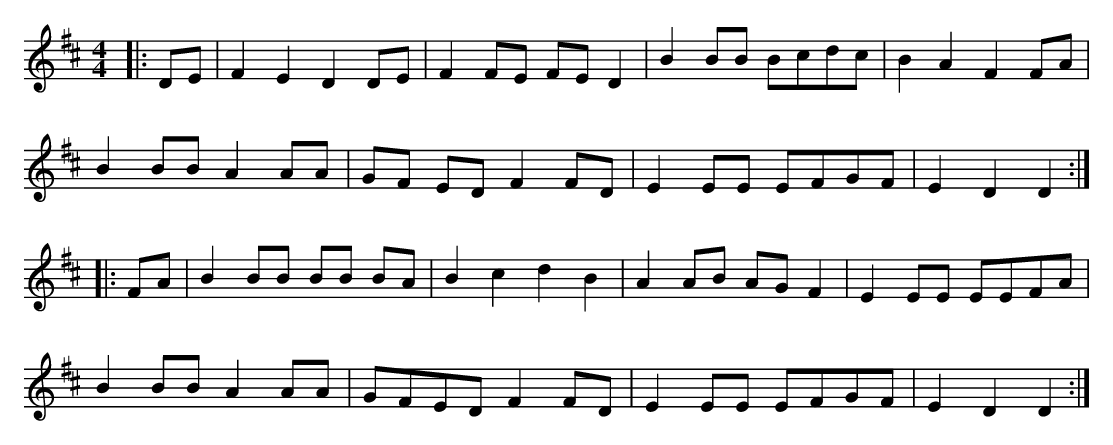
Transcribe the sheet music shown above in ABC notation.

X:1
M:4/4
K:D
|:DE|F2E2 D2DE|F2FE FED2|B2BB Bcdc|B2A2 F2FA|
B2BB A2AA|GF ED F2FD|E2EE EFGF|E2D2 D2:|
|:FA|B2 BB BB BA|B2c2 d2B2|A2AB AGF2|E2EE EEFA|
B2BB A2AA|GFED F2FD|E2EE EFGF|E2D2 D2:|
